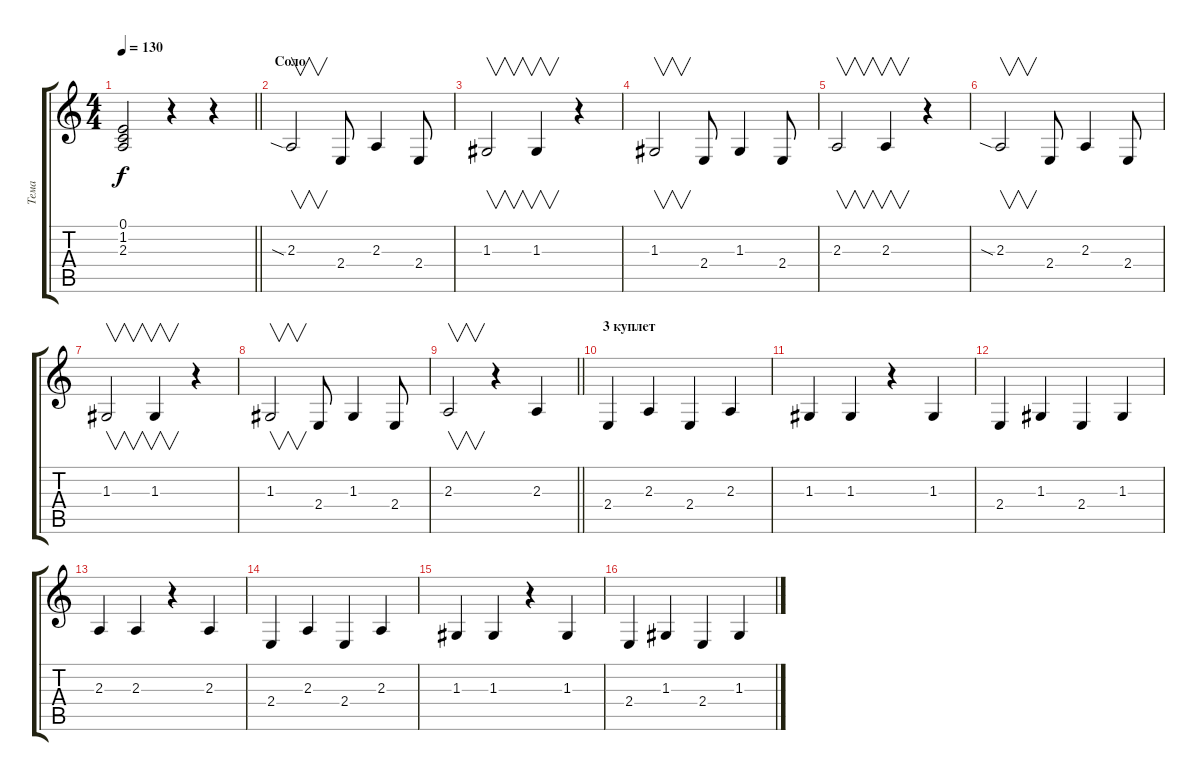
\track ("Тема" "Тема") {instrument electricgrandpiano}
\staff {score tabs}
\tuning (E4 B3 G3 D3 A2 E2) {hide}
\ts (4 4)
\tempo 130
\clef g2
\barLineRight lightlight
\ks c
(0.1 1.2 2.3).2{dy f} r.4 r.4 |
\section ("" "Соло")
2.3{sia}.2{v} 2.4.8 2.3.4 2.4.8 |
1.3.2{v} 1.3.4{v} r.4 |
1.3.2{v} 2.4.8 1.3.4 2.4.8 |
2.3.2{v} 2.3.4{v} r.4 |
2.3{sia}.2{v} 2.4.8 2.3.4 2.4.8 |
1.3.2{v} 1.3.4{v} r.4 |
1.3.2{v} 2.4.8 1.3.4 2.4.8 |
\barLineRight lightlight
2.3.2{v} r.4 2.3.4 |
\section ("" "3 куплет")
2.4.4 2.3.4 2.4.4 2.3.4 |
1.3.4 1.3.4 r.4 1.3.4 |
2.4.4 1.3.4 2.4.4 1.3.4 |
2.3.4 2.3.4 r.4 2.3.4 |
2.4.4 2.3.4 2.4.4 2.3.4 |
1.3.4 1.3.4 r.4 1.3.4 |
2.4.4 1.3.4 2.4.4 1.3.4
